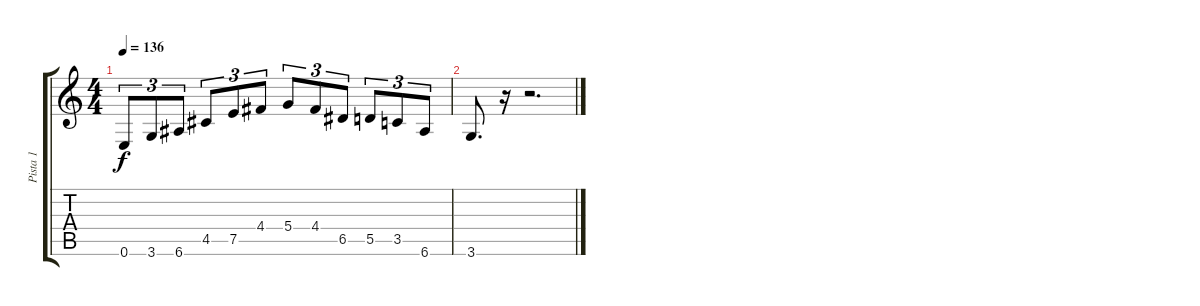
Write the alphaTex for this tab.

\track ("Pista 1" "Pista 1") {instrument distortionguitar}
\staff {score tabs}
\tuning (E4 B3 G3 D3 A2 E2) {hide}
\ts (4 4)
\tempo 136
\clef g2
\ks c
0.6.8{tu (3 2) dy f} 3.6.8{tu (3 2)} 6.6.8{tu (3 2)} 4.5.8{tu (3 2)} 7.5.8{tu (3 2)} 4.4.8{tu (3 2)} 5.4.8{tu (3 2)} 4.4.8{tu (3 2)} 6.5.8{tu (3 2)} 5.5.8{tu (3 2)} 3.5.8{tu (3 2)} 6.6.8{tu (3 2)} |
3.6.8{d} r.16 r.2{d}
